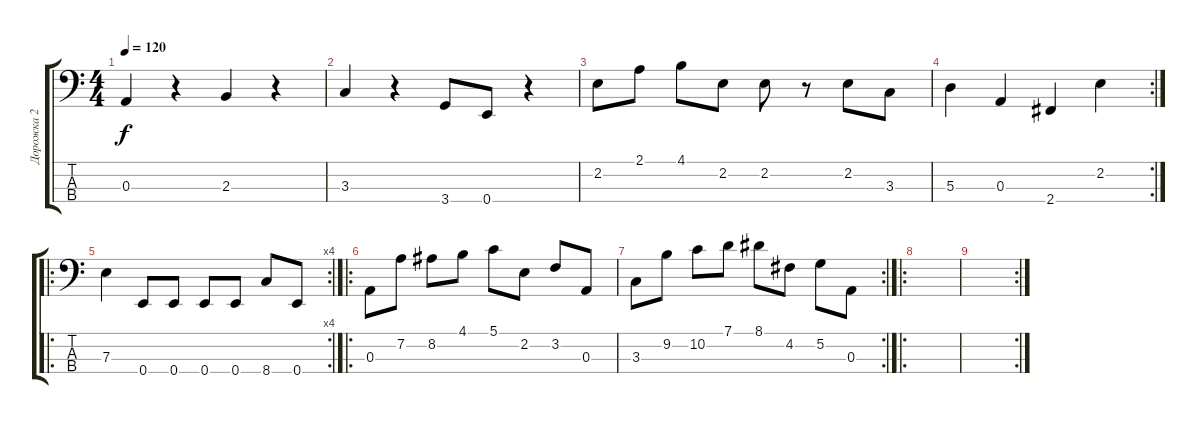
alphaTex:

\track ("Дорожка 2" "Дорожка 2") {instrument electricbasspick}
\staff {score tabs}
\tuning (G2 D2 A1 E1) {hide}
\ts (4 4)
\tempo 120
\clef f4
\ks c
0.3.4{dy f instrument electricbasspick} r.4 2.3.4 r.4 |
3.3.4 r.4 3.4.8 0.4.8 r.4 |
2.2.8 2.1.8 4.1.8 2.2.8 2.2.8 r.8 2.2.8 3.3.8 |
\rc 2
5.3.4 0.3.4 2.4.4 2.2.4 |
\ro
\rc 4
7.3.4 0.4.8 0.4.8 0.4.8 0.4.8 8.4.8 0.4.8 |
\ro
0.3.8 7.2.8 8.2.8 4.1.8 5.1.8 2.2.8 3.2.8 0.3.8 |
\rc 2
3.3.8 9.2.8 10.2.8 7.1.8 8.1.8 4.2.8 5.2.8 0.3.8 |
\ro
|
\rc 2
